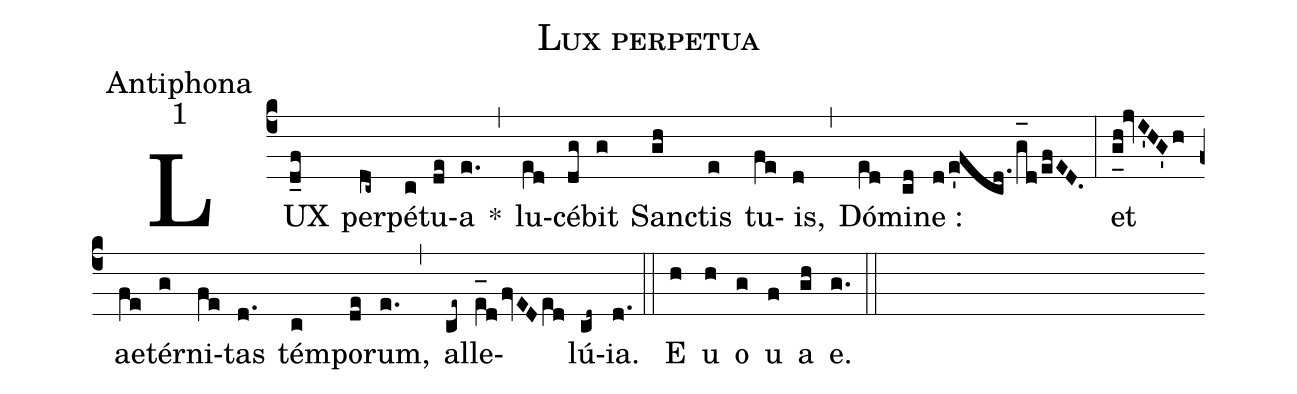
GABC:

name:Lux perpetua;
office-part:Antiphona;
mode:1;
%%
(c4) LUX(d_f) per(dc~)pé(c)tu(de)a(e.) *(,) lu(e[ll:1]d)cé(dg)bit(g) San(gh)ctis(e) tu(fe)is,(d) (,) Dó(e[ll:1]d)mi(cd)ne :(d/e'fcd.g_[oh:h]d/efED.) (:) et(g_[uh:l]h!jvI'HG'h) ae(fe)tér(g)ni(fe)tas(d.) tém(c)po(de)rum,(e.) (,) al(ce~)le(e_[oh:h][ll:1]dfvEDe[ll:1]d)lú(cd~){ia}.(d.) (::) <eu>E(h) u(h) o(g) u(f) a(gh) e.</eu>(g.) (::)
